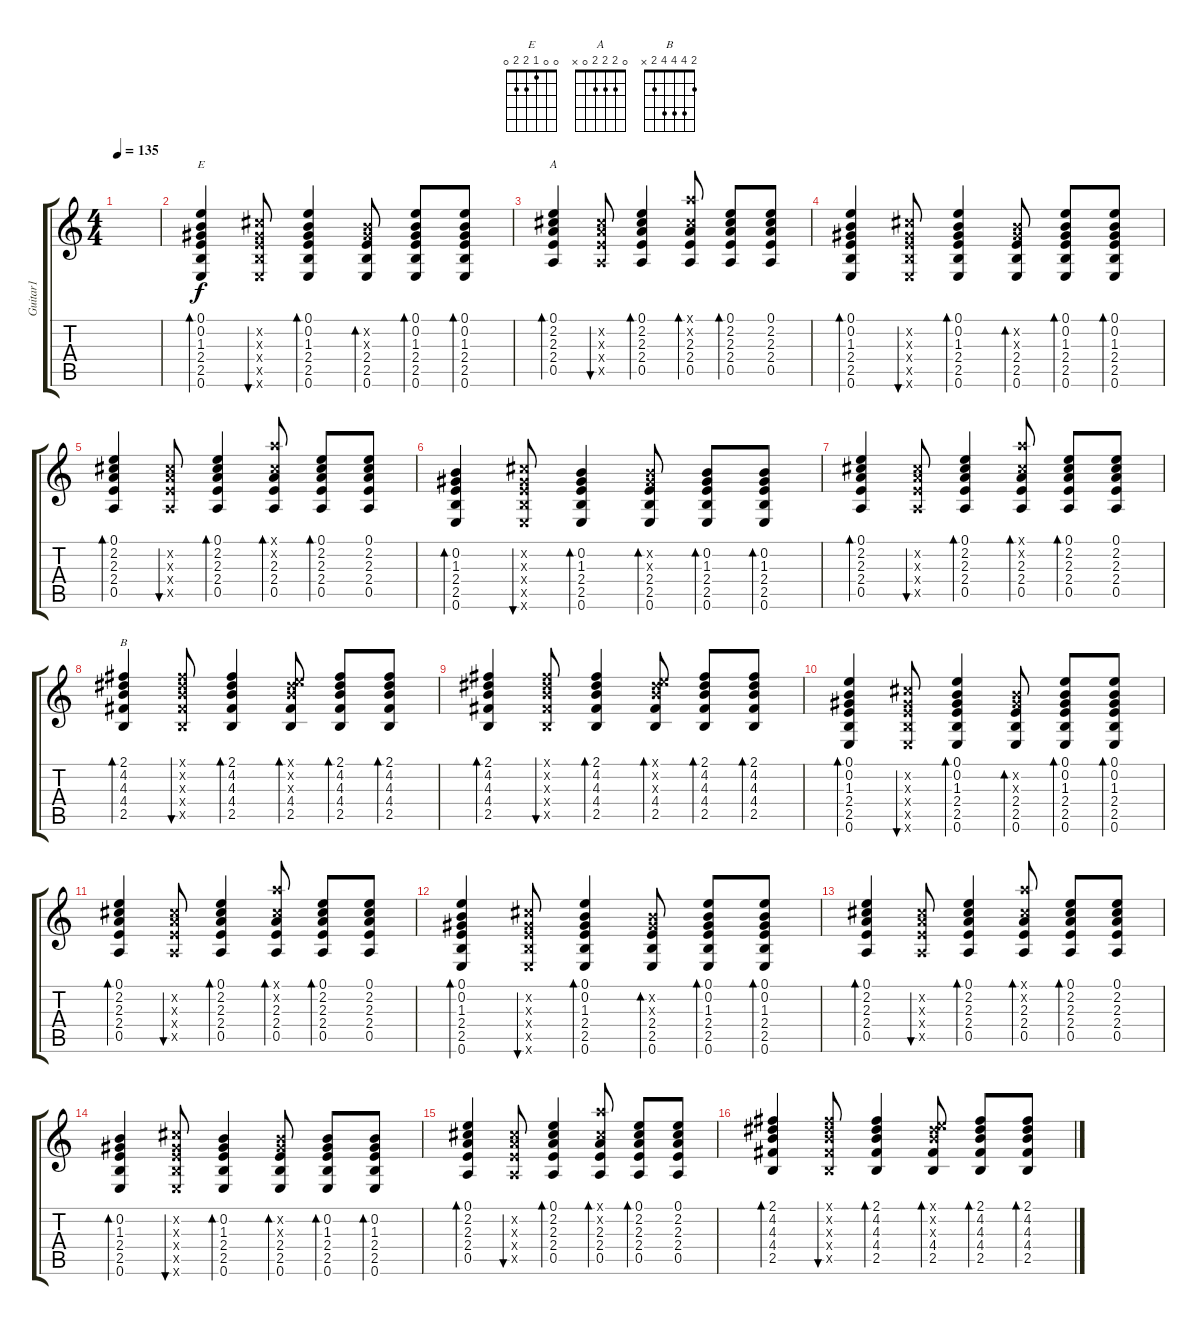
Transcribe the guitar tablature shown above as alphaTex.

\track ("Guitar1" "Guitar1") {instrument electricguitarclean}
\staff {score tabs}
\tuning (E4 B3 G3 D3 A2 E2) {hide}
\chord ("E" 0 0 1 2 2 0)
\chord ("A" 0 2 2 2 0 x)
\chord ("B" 2 4 4 4 2 x)
\ts (4 4)
\tempo 135
\clef g2
\ks c
|
(0.1 0.2 1.3 2.4 2.5 0.6).4{bd 60 ch "E"} (2.2{x} 1.3{x} 2.4{x} 2.5{x} 0.6{x}).8{bu 60} (0.1 0.2 1.3 2.4 2.5 0.6).4{bd 60} (0.2{x} 1.3{x} 2.4 2.5 0.6).8{bd 60} (0.1 0.2 1.3 2.4 2.5 0.6).8{bd 60} (0.1 0.2 1.3 2.4 2.5 0.6).8{bd 60} |
(0.1 2.2 2.3 2.4 0.5).4{bd 60 ch "A"} (2.2{x} 2.3{x} 2.4{x} 0.5{x}).8{bu 60} (0.1 2.2 2.3 2.4 0.5).4{bd 60} (5.1{x} 2.2{x} 2.3 2.4 0.5).8{bd 60} (0.1 2.2 2.3 2.4 0.5).8{bd 60} (0.1 2.2 2.3 2.4 0.5).8 |
(0.1 0.2 1.3 2.4 2.5 0.6).4{bd 60} (2.2{x} 1.3{x} 2.4{x} 2.5{x} 0.6{x}).8{bu 60} (0.1 0.2 1.3 2.4 2.5 0.6).4{bd 60} (0.2{x} 1.3{x} 2.4 2.5 0.6).8{bd 60} (0.1 0.2 1.3 2.4 2.5 0.6).8{bd 60} (0.1 0.2 1.3 2.4 2.5 0.6).8{bd 60} |
(0.1 2.2 2.3 2.4 0.5).4{bd 60} (2.2{x} 2.3{x} 2.4{x} 0.5{x}).8{bu 60} (0.1 2.2 2.3 2.4 0.5).4{bd 60} (5.1{x} 2.2{x} 2.3 2.4 0.5).8{bd 60} (0.1 2.2 2.3 2.4 0.5).8{bd 60} (0.1 2.2 2.3 2.4 0.5).8 |
(0.2 1.3 2.4 2.5 0.6).4{bd 60} (2.2{x} 1.3{x} 2.4{x} 2.5{x} 0.6{x}).8{bu 60} (0.2 1.3 2.4 2.5 0.6).4{bd 60} (0.2{x} 1.3{x} 2.4 2.5 0.6).8{bd 60} (0.2 1.3 2.4 2.5 0.6).8{bd 60} (0.2 1.3 2.4 2.5 0.6).8{bd 60} |
(0.1 2.2 2.3 2.4 0.5).4{bd 60} (2.2{x} 2.3{x} 2.4{x} 0.5{x}).8{bu 60} (0.1 2.2 2.3 2.4 0.5).4{bd 60} (5.1{x} 2.2{x} 2.3 2.4 0.5).8{bd 60} (0.1 2.2 2.3 2.4 0.5).8{bd 60} (0.1 2.2 2.3 2.4 0.5).8 |
(2.1 4.2 4.3 4.4 2.5).4{bd 60 ch "B"} (2.1{x} 4.2{x} 4.3{x} 4.4{x} 2.5{x}).8{bu 60} (2.1 4.2 4.3 4.4 2.5).4{bd 60} (0.1{x} 4.2{x} 4.3{x} 4.4 2.5).8{bd 60} (2.1 4.2 4.3 4.4 2.5).8{bd 60} (2.1 4.2 4.3 4.4 2.5).8{bd 60} |
(2.1 4.2 4.3 4.4 2.5).4{bd 60} (2.1{x} 4.2{x} 4.3{x} 4.4{x} 2.5{x}).8{bu 60} (2.1 4.2 4.3 4.4 2.5).4{bd 60} (0.1{x} 4.2{x} 4.3{x} 4.4 2.5).8{bd 60} (2.1 4.2 4.3 4.4 2.5).8{bd 60} (2.1 4.2 4.3 4.4 2.5).8{bd 60} |
(0.1 0.2 1.3 2.4 2.5 0.6).4{bd 60} (2.2{x} 1.3{x} 2.4{x} 2.5{x} 0.6{x}).8{bu 60} (0.1 0.2 1.3 2.4 2.5 0.6).4{bd 60} (0.2{x} 1.3{x} 2.4 2.5 0.6).8{bd 60} (0.1 0.2 1.3 2.4 2.5 0.6).8{bd 60} (0.1 0.2 1.3 2.4 2.5 0.6).8{bd 60} |
(0.1 2.2 2.3 2.4 0.5).4{bd 60} (2.2{x} 2.3{x} 2.4{x} 0.5{x}).8{bu 60} (0.1 2.2 2.3 2.4 0.5).4{bd 60} (5.1{x} 2.2{x} 2.3 2.4 0.5).8{bd 60} (0.1 2.2 2.3 2.4 0.5).8{bd 60} (0.1 2.2 2.3 2.4 0.5).8 |
(0.1 0.2 1.3 2.4 2.5 0.6).4{bd 60} (2.2{x} 1.3{x} 2.4{x} 2.5{x} 0.6{x}).8{bu 60} (0.1 0.2 1.3 2.4 2.5 0.6).4{bd 60} (0.2{x} 1.3{x} 2.4 2.5 0.6).8{bd 60} (0.1 0.2 1.3 2.4 2.5 0.6).8{bd 60} (0.1 0.2 1.3 2.4 2.5 0.6).8{bd 60} |
(0.1 2.2 2.3 2.4 0.5).4{bd 60} (2.2{x} 2.3{x} 2.4{x} 0.5{x}).8{bu 60} (0.1 2.2 2.3 2.4 0.5).4{bd 60} (5.1{x} 2.2{x} 2.3 2.4 0.5).8{bd 60} (0.1 2.2 2.3 2.4 0.5).8{bd 60} (0.1 2.2 2.3 2.4 0.5).8 |
(0.2 1.3 2.4 2.5 0.6).4{bd 60} (2.2{x} 1.3{x} 2.4{x} 2.5{x} 0.6{x}).8{bu 60} (0.2 1.3 2.4 2.5 0.6).4{bd 60} (0.2{x} 1.3{x} 2.4 2.5 0.6).8{bd 60} (0.2 1.3 2.4 2.5 0.6).8{bd 60} (0.2 1.3 2.4 2.5 0.6).8{bd 60} |
(0.1 2.2 2.3 2.4 0.5).4{bd 60} (2.2{x} 2.3{x} 2.4{x} 0.5{x}).8{bu 60} (0.1 2.2 2.3 2.4 0.5).4{bd 60} (5.1{x} 2.2{x} 2.3 2.4 0.5).8{bd 60} (0.1 2.2 2.3 2.4 0.5).8{bd 60} (0.1 2.2 2.3 2.4 0.5).8 |
(2.1 4.2 4.3 4.4 2.5).4{bd 60} (2.1{x} 4.2{x} 4.3{x} 4.4{x} 2.5{x}).8{bu 60} (2.1 4.2 4.3 4.4 2.5).4{bd 60} (0.1{x} 4.2{x} 4.3{x} 4.4 2.5).8{bd 60} (2.1 4.2 4.3 4.4 2.5).8{bd 60} (2.1 4.2 4.3 4.4 2.5).8{bd 60}
